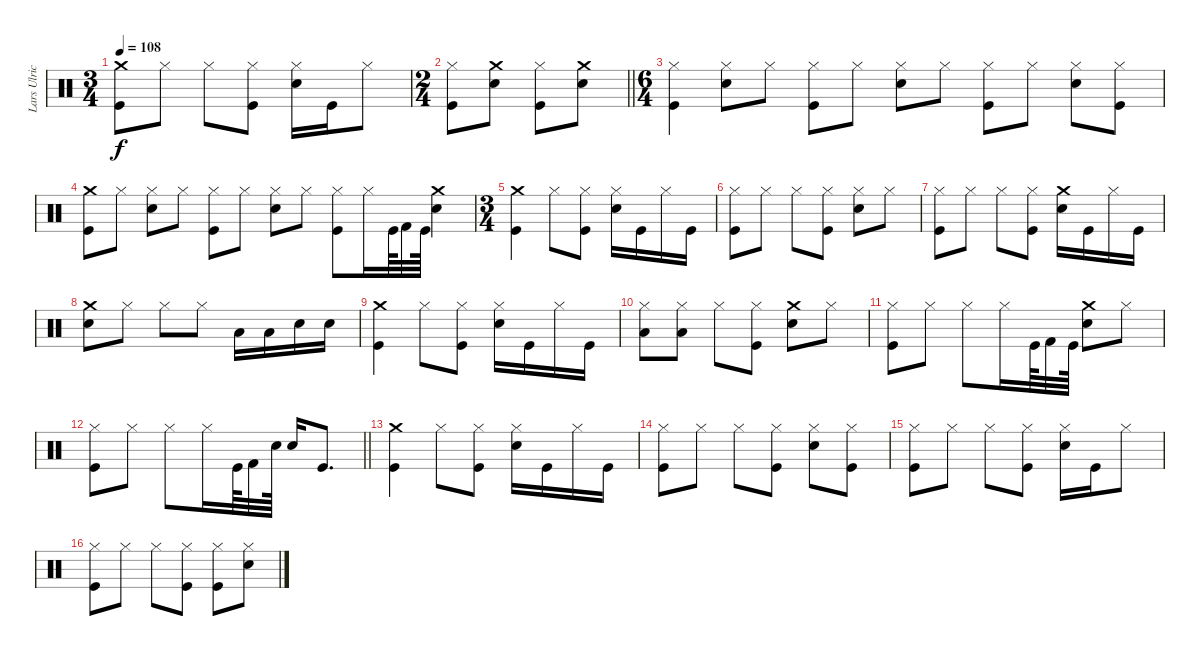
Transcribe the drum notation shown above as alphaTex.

\track ("Lars Ulrich" "Lars Ulric") {instrument percussion}
\staff {score}
\articulation defaults
\ts (3 4)
\tempo 108
\clef neutral
\ks c
("Crash medium (hit)" "Kick (hit)").8{dy f} "Hi-Hat (closed)".8 "Hi-Hat (closed)".8 ("Kick (hit)" "Hi-Hat (closed)").8 ("Hi-Hat (closed)" "Snare (hit) 2").16 "Kick (hit)".16 "Hi-Hat (closed)".8 |
\ts (2 4)
\barLineRight lightlight
("Hi-Hat (closed)" "Kick (hit)").8 ("Crash medium (hit)" "Snare (hit) 2").8 ("Hi-Hat (closed)" "Kick (hit)").8 ("Crash medium (hit)" "Snare (hit) 2").8 |
\ts (6 4)
("Hi-Hat (closed)" "Kick (hit)").4 ("Hi-Hat (closed)" "Snare (hit) 2").8 "Hi-Hat (closed)".8 ("Hi-Hat (closed)" "Kick (hit)").8 "Hi-Hat (closed)".8 ("Snare (hit) 2" "Hi-Hat (closed)").8 "Hi-Hat (closed)".8 ("Hi-Hat (closed)" "Kick (hit)").8 "Hi-Hat (closed)".8 ("Snare (hit) 2" "Hi-Hat (closed)").8 ("Hi-Hat (closed)" "Kick (hit)").8 |
("Kick (hit)" "Crash medium (hit)").8 "Hi-Hat (closed)".8 ("Hi-Hat (closed)" "Snare (hit) 2").8 "Hi-Hat (closed)".8 ("Hi-Hat (closed)" "Kick (hit)").8 "Hi-Hat (closed)".8 ("Snare (hit) 2" "Hi-Hat (closed)").8 "Hi-Hat (closed)".8 ("Hi-Hat (closed)" "Kick (hit)").8 "Hi-Hat (closed)".16 "Kick (hit)".64 "Kick (hit) 2".32 "Kick (hit)".64 ("Crash medium (hit)" "Snare (hit) 2").4 |
\ts (3 4)
("Crash medium (hit)" "Kick (hit)").4 "Hi-Hat (closed)".8 ("Kick (hit)" "Hi-Hat (closed)").8 ("Snare (hit) 2" "Hi-Hat (closed)").16 "Kick (hit)".16 "Hi-Hat (closed)".16 "Kick (hit)".16 |
("Hi-Hat (closed)" "Kick (hit)").8 "Hi-Hat (closed)".8 "Hi-Hat (closed)".8 ("Hi-Hat (closed)" "Kick (hit)").8 ("Snare (hit) 2" "Hi-Hat (closed)").8 "Hi-Hat (closed)".8 |
("Hi-Hat (closed)" "Kick (hit)").8 "Hi-Hat (closed)".8 "Hi-Hat (closed)".8 ("Kick (hit)" "Hi-Hat (closed)").8 ("Crash medium (hit)" "Snare (hit) 2").16 "Kick (hit)".16 "Hi-Hat (closed)".16 "Kick (hit)".16 |
("Crash medium (hit)" "Snare (hit) 2").8 "Hi-Hat (closed)".8 "Hi-Hat (closed)".8 "Hi-Hat (closed)".8 "Low Tom (hit)".16 "Low Tom (hit)".16 "Snare (hit) 2".16 "Snare (hit) 2".16 |
("Kick (hit)" "Crash medium (hit)").4 "Hi-Hat (closed)".8 ("Kick (hit)" "Hi-Hat (closed)").8 ("Snare (hit) 2" "Hi-Hat (closed)").16 "Kick (hit)".16 "Hi-Hat (closed)".16 "Kick (hit)".16 |
("Hi-Hat (closed)" "Low Tom (hit)").8 ("Hi-Hat (closed)" "Low Tom (hit)").8 "Hi-Hat (closed)".8 ("Kick (hit)" "Hi-Hat (closed)").8 ("Crash medium (hit)" "Snare (hit) 2").8 "Hi-Hat (closed)".8 |
("Hi-Hat (closed)" "Kick (hit)").8 "Hi-Hat (closed)".8 "Hi-Hat (closed)".8 "Hi-Hat (closed)".16 "Kick (hit)".64 "Kick (hit) 2".32 "Kick (hit)".64 ("Crash medium (hit)" "Snare (hit) 2").8 "Hi-Hat (closed)".8 |
\barLineRight lightlight
("Hi-Hat (closed)" "Kick (hit)").8 "Hi-Hat (closed)".8 "Hi-Hat (closed)".8 "Hi-Hat (closed)".16 "Kick (hit)".64 "Kick (hit) 2".32 "Snare (hit) 2".64 "Snare (hit) 2".16 "Kick (hit)".8{d} |
("Kick (hit)" "Crash medium (hit)").4 "Hi-Hat (closed)".8 ("Kick (hit)" "Hi-Hat (closed)").8 ("Hi-Hat (closed)" "Snare (hit) 2").16 "Kick (hit)".16 "Hi-Hat (closed)".16 "Kick (hit)".16 |
("Kick (hit)" "Hi-Hat (closed)").8 "Hi-Hat (closed)".8 "Hi-Hat (closed)".8 ("Hi-Hat (closed)" "Kick (hit)").8 ("Snare (hit) 2" "Hi-Hat (closed)").8 ("Hi-Hat (closed)" "Kick (hit)").8 |
("Hi-Hat (closed)" "Kick (hit)").8 "Hi-Hat (closed)".8 "Hi-Hat (closed)".8 ("Hi-Hat (closed)" "Kick (hit)").8 ("Snare (hit) 2" "Hi-Hat (closed)").16 "Kick (hit)".16 "Hi-Hat (closed)".8 |
("Hi-Hat (closed)" "Kick (hit)").8 "Hi-Hat (closed)".8 "Hi-Hat (closed)".8 ("Kick (hit)" "Hi-Hat (closed)").8 ("Hi-Hat (closed)" "Kick (hit)").8 ("Snare (hit) 2" "Hi-Hat (closed)").8
